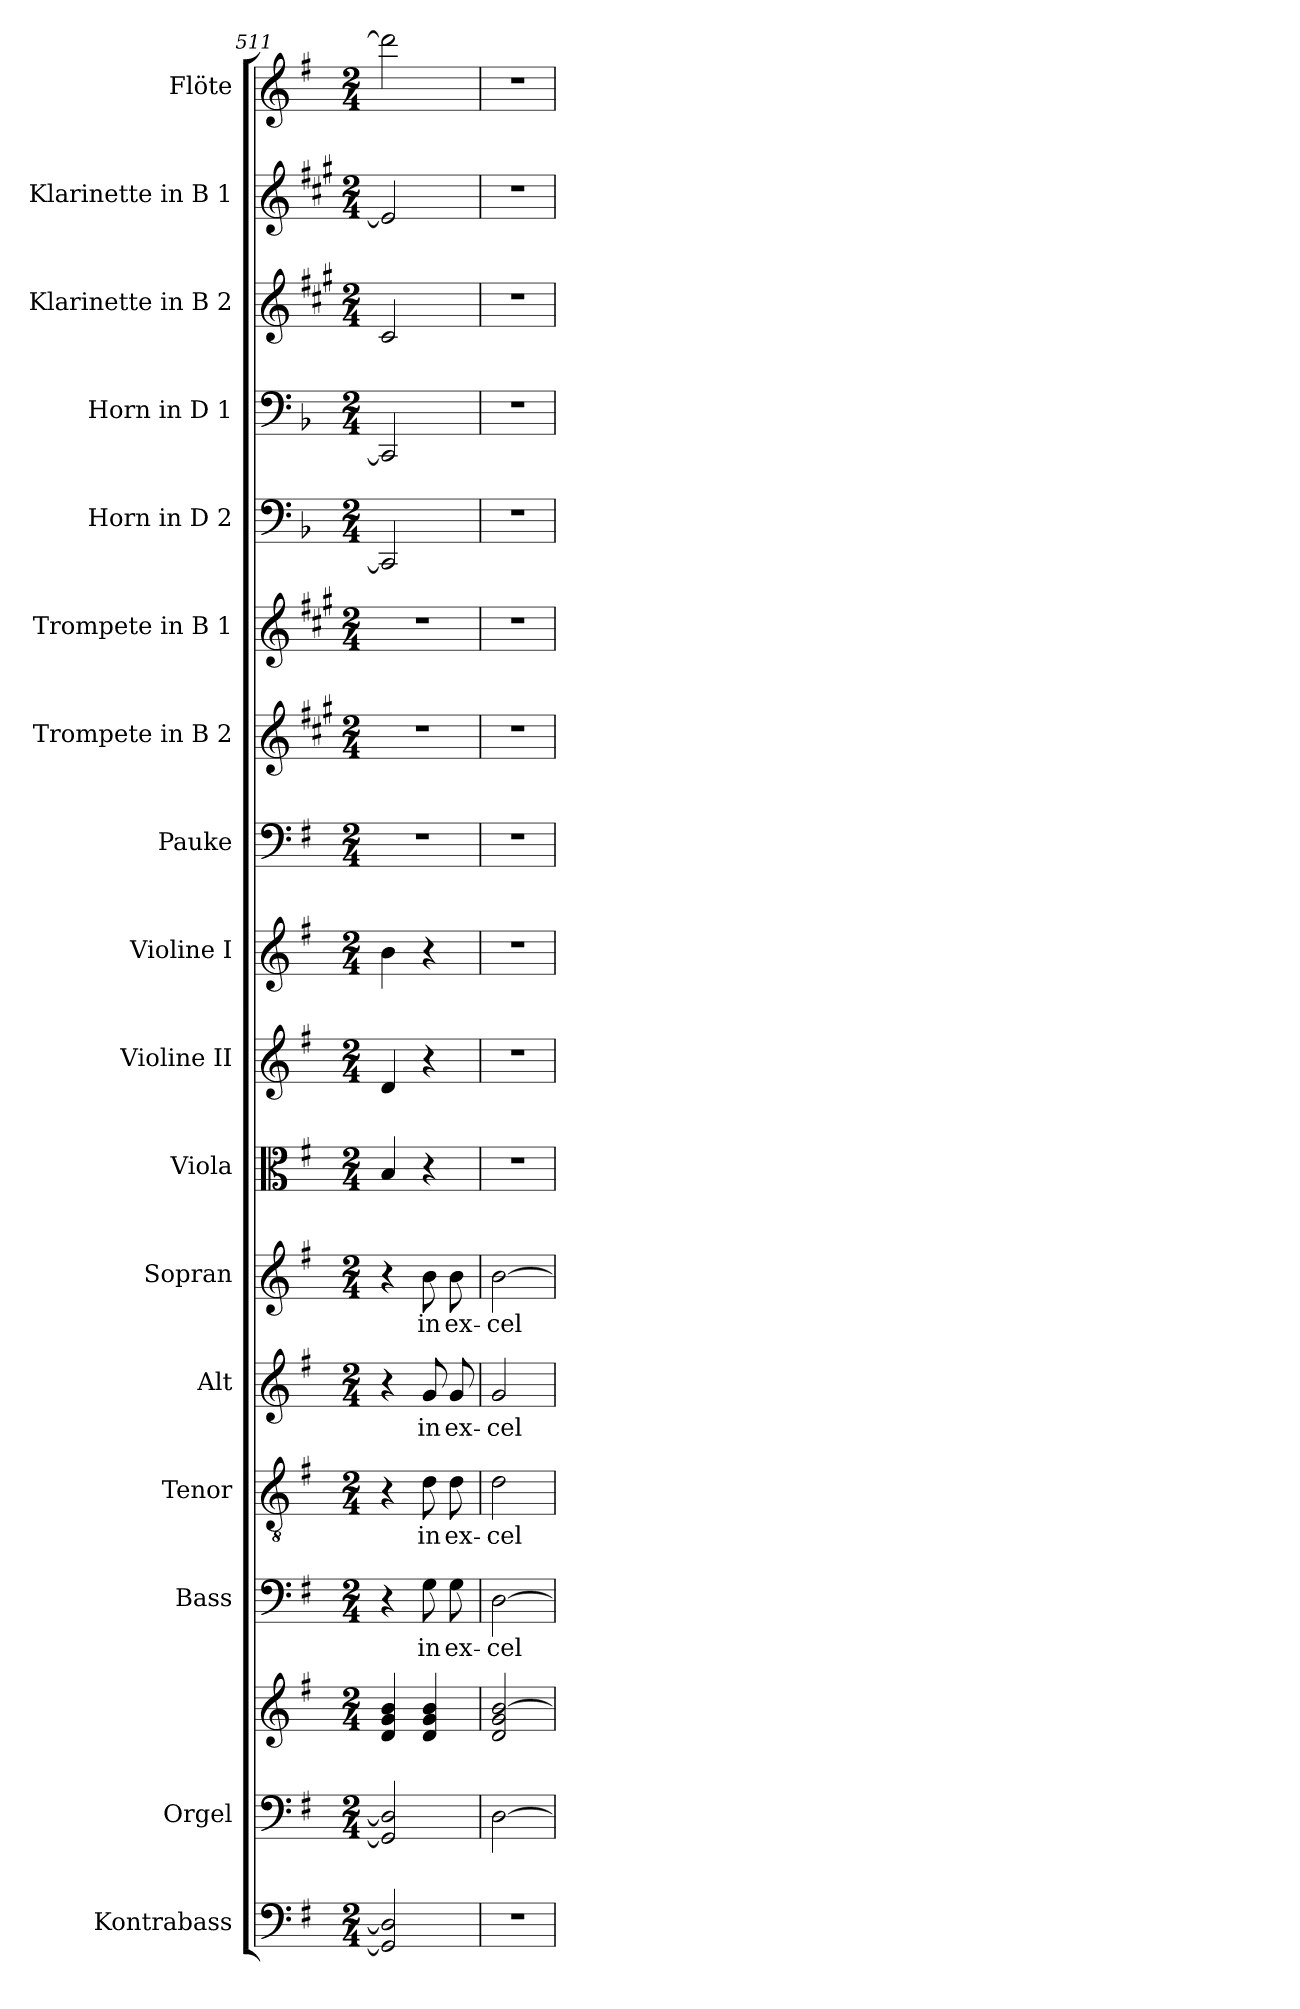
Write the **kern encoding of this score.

**kern	**kern	**kern	**kern	**text	**kern	**text	**kern	**text	**kern	**text	**kern	**kern	**kern	**kern	**kern	**kern	**kern	**kern	**kern	**kern	**kern
*part17	*part16	*part16	*part15	*part15	*part14	*part14	*part13	*part13	*part12	*part12	*part11	*part10	*part9	*part8	*part7	*part6	*part5	*part4	*part3	*part2	*part1
*staff18	*staff17	*staff16	*staff15	*staff15	*staff14	*staff14	*staff13	*staff13	*staff12	*staff12	*staff11	*staff10	*staff9	*staff8	*staff7	*staff6	*staff5	*staff4	*staff3	*staff2	*staff1
*I"Kontrabass	*I"Orgel	*	*I"Bass	*	*I"Tenor	*	*I"Alt	*	*I"Sopran	*	*I"Viola	*I"Violine II	*I"Violine I	*I"Pauke	*I"Trompete in B 2	*I"Trompete in B 1	*I"Horn in D 2	*I"Horn in D 1	*I"Klarinette in B 2	*I"Klarinette in B 1	*I"Flöte
*I'Kb.	*I'Org.	*	*I'B	*	*I'T	*	*I'A	*	*I'S	*	*I'Vla.	*I'Vl. II	*I'Vl. I	*I'Pk.	*I'Trp. 2	*I'Trp. 1	*I'Hrn. 2	*I'Hrn. 1	*I'Kl. 2	*I'Kl. 1	*I'Fl.
*clefF4	*clefF4	*clefG2	*clefF4	*	*clefGv2	*	*clefG2	*	*clefG2	*	*clefC3	*clefG2	*clefG2	*clefF4	*clefG2	*clefG2	*clefF4	*clefF4	*clefG2	*clefG2	*clefG2
*ITrd7c12	*	*	*	*	*	*	*	*	*	*	*	*	*	*	*ITrd1c2	*ITrd1c2	*ITrd-1c-2	*ITrd-1c-2	*ITrd1c2	*ITrd1c2	*
*k[f#]	*k[f#]	*k[f#]	*k[f#]	*	*k[f#]	*	*k[f#]	*	*k[f#]	*	*k[f#]	*k[f#]	*k[f#]	*k[f#]	*k[f#]	*k[f#]	*k[f#]	*k[f#]	*k[f#]	*k[f#]	*k[f#]
*G:	*G:	*G:	*G:	*	*G:	*	*G:	*	*G:	*	*G:	*G:	*G:	*G:	*G:	*G:	*G:	*G:	*G:	*G:	*G:
*M2/4	*M2/4	*M2/4	*M2/4	*	*M2/4	*	*M2/4	*	*M2/4	*	*M2/4	*M2/4	*M2/4	*M2/4	*M2/4	*M2/4	*M2/4	*M2/4	*M2/4	*M2/4	*M2/4
=511	=511	=511	=511	=511	=511	=511	=511	=511	=511	=511	=511	=511	=511	=511	=511	=511	=511	=511	=511	=511	=511
2GGG/] 2DD/]	2GG/] 2D/]	4d/ 4g/ 4b/	4r	.	4r	.	4r	.	4r	.	4B/	4d/	4b\	2r	2r	2r	2DD/]	2DD/]	2B/	2d/]	2ddd\]
!	!	!	!	!LO:LY:b	!	!LO:LY:b	!	!LO:LY:b	!	!LO:LY:b	!	!	!	!	!	!	!	!	!	!	!
.	.	4d/ 4g/ 4b/	8G\	in	8d\	in	8g/	in	8b\	in	4r	4r	4r	.	.	.	.	.	.	.	.
!	!	!	!	!LO:LY:b	!	!LO:LY:b	!	!LO:LY:b	!	!LO:LY:b	!	!	!	!	!	!	!	!	!	!	!
.	.	.	8G\	ex-	8d\	ex-	8g/	ex-	8b\	ex-	.	.	.	.	.	.	.	.	.	.	.
=512	=512	=512	=512	=512	=512	=512	=512	=512	=512	=512	=512	=512	=512	=512	=512	=512	=512	=512	=512	=512	=512
!	!	!	!	!LO:LY:b	!	!LO:LY:b	!	!LO:LY:b	!	!LO:LY:b	!	!	!	!	!	!	!	!	!	!	!
2r	[2D\	2d/ 2g/ [2b/	[2D\	-cel-	2d\	-cel-	2g/	-cel-	[2b\	-cel-	2r	2r	2r	2r	2r	2r	2r	2r	2r	2r	2r
=	=	=	=	=	=	=	=	=	=	=	=	=	=	=	=	=	=	=	=	=	=
*-	*-	*-	*-	*-	*-	*-	*-	*-	*-	*-	*-	*-	*-	*-	*-	*-	*-	*-	*-	*-	*-
